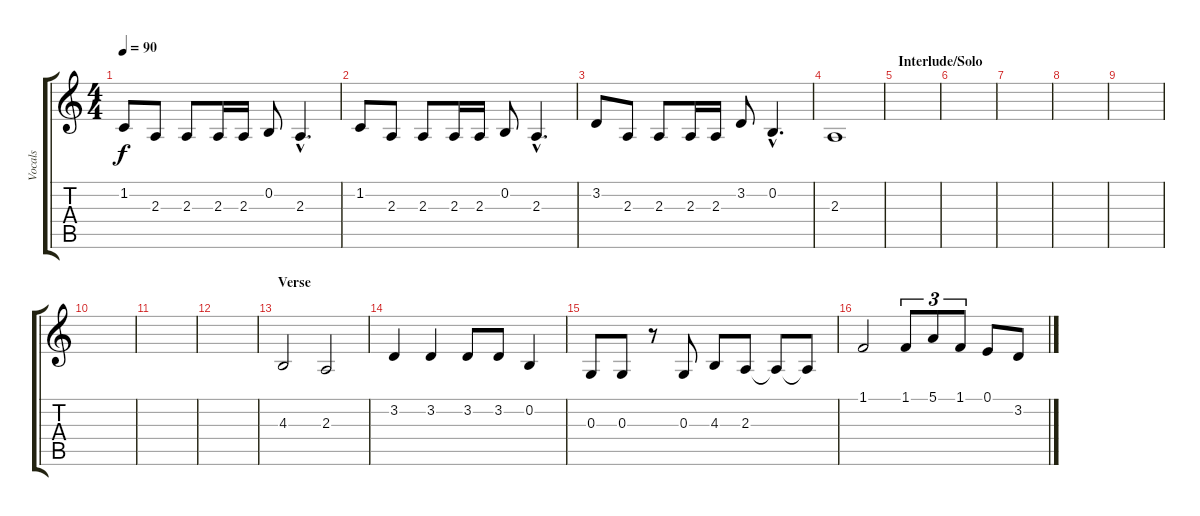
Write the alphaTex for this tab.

\track ("Vocals" "Vocals") {instrument clarinet}
\staff {score tabs}
\tuning (E4 B3 G3 D3 A2 E2) {hide}
\ts (4 4)
\tempo 90
\clef g2
\ks c
1.2.8{dy f} 2.3.8 2.3.8 2.3.16 2.3.16 0.2.8 2.3{hac}.4{d} |
1.2.8 2.3.8 2.3.8 2.3.16 2.3.16 0.2.8 2.3{hac}.4{d} |
3.2.8 2.3.8 2.3.8 2.3.16 2.3.16 3.2.8 0.2{hac}.4{d} |
2.3.1 |
\section ("" "Interlude/Solo")
|
|
|
|
|
|
|
|
\section ("" "Verse")
4.3.2 2.3.2 |
3.2.4 3.2.4 3.2.8 3.2.8 0.2.4 |
0.3.8 0.3.8 r.8 0.3.8 4.3.8 2.3.8 2.3{t}.8 2.3{t}.8 |
1.1.2 1.1.8{tu (3 2)} 5.1.8{tu (3 2)} 1.1.8{tu (3 2)} 0.1.8 3.2.8
